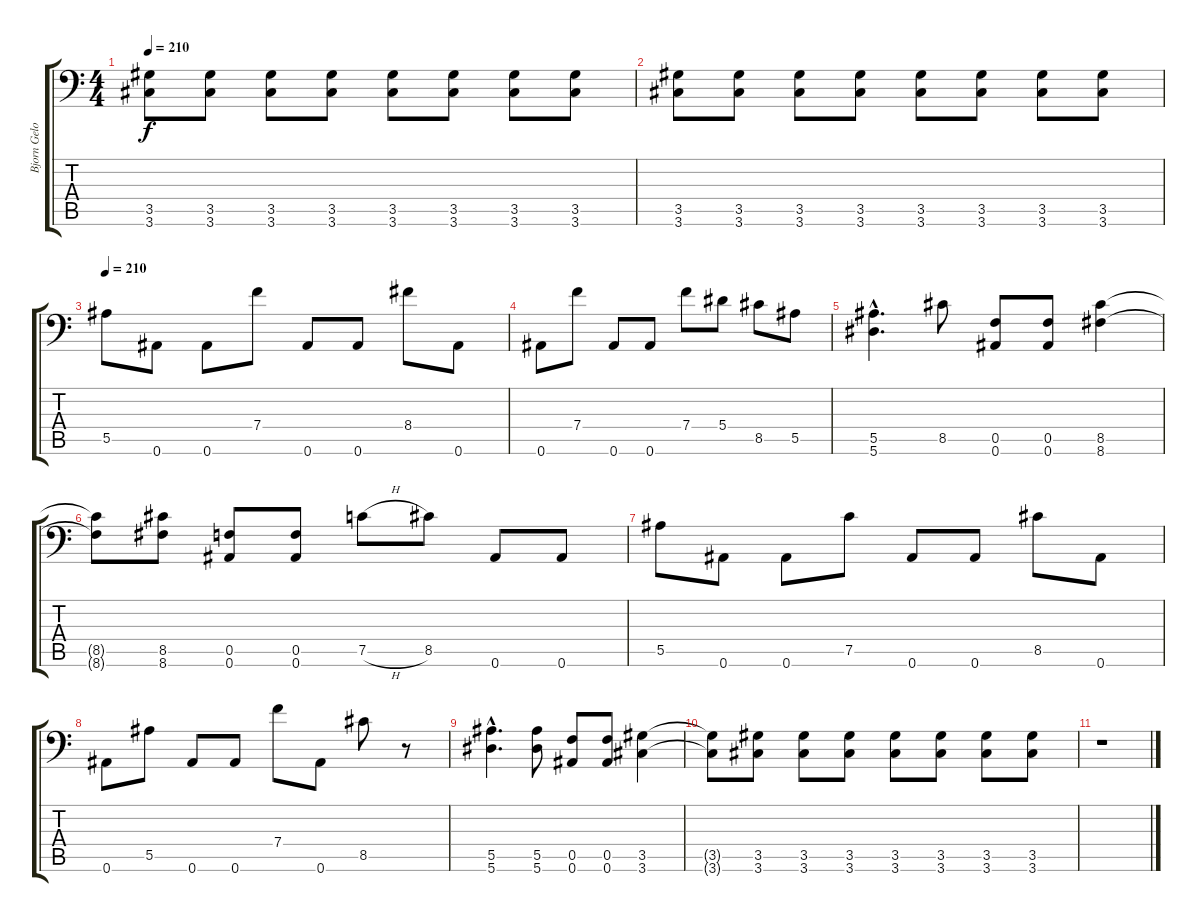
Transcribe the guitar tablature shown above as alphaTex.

\track ("Bjorn Gelotte" "Bjorn Gelo") {instrument distortionguitar}
\staff {score tabs}
\tuning (C4 G3 Eb3 Bb2 F2 Bb1) {hide}
\ts (4 4)
\tempo 210
\clef f4
\ks c
(3.5{t} 3.6{t}).8{dy f} (3.5 3.6).8 (3.5 3.6).8 (3.5 3.6).8 (3.5 3.6).8 (3.5 3.6).8 (3.5 3.6).8 (3.5 3.6).8 |
(3.5 3.6).8 (3.5 3.6).8 (3.5 3.6).8 (3.5 3.6).8 (3.5 3.6).8 (3.5 3.6).8 (3.5 3.6).8 (3.5 3.6).8 |
\tempo 210
5.5.8 0.6.8 0.6.8 7.4.8 0.6.8 0.6.8 8.4.8 0.6.8 |
0.6.8 7.4.8 0.6.8 0.6.8 7.4.8 5.4.8 8.5.8 5.5.8 |
(5.5{hac} 5.6{hac}).4{d} 8.5.8 (0.5 0.6).8 (0.5 0.6).8 (8.5 8.6).4 |
(8.5{t} 8.6{t}).8 (8.5 8.6).8 (0.5 0.6).8 (0.5 0.6).8 7.5{h}.8 8.5.8 0.6.8 0.6.8 |
5.5.8 0.6.8 0.6.8 7.5.8 0.6.8 0.6.8 8.5.8 0.6.8 |
0.6.8 5.5.8 0.6.8 0.6.8 7.4.8 0.6.8 8.5.8 r.8 |
(5.5{hac} 5.6{hac}).4{d} (5.5 5.6).8 (0.5 0.6).8 (0.5 0.6).8 (3.5 3.6).4 |
(3.5{t} 3.6{t}).8 (3.5 3.6).8 (3.5 3.6).8 (3.5 3.6).8 (3.5 3.6).8 (3.5 3.6).8 (3.5 3.6).8 (3.5 3.6).8 |
r.1
